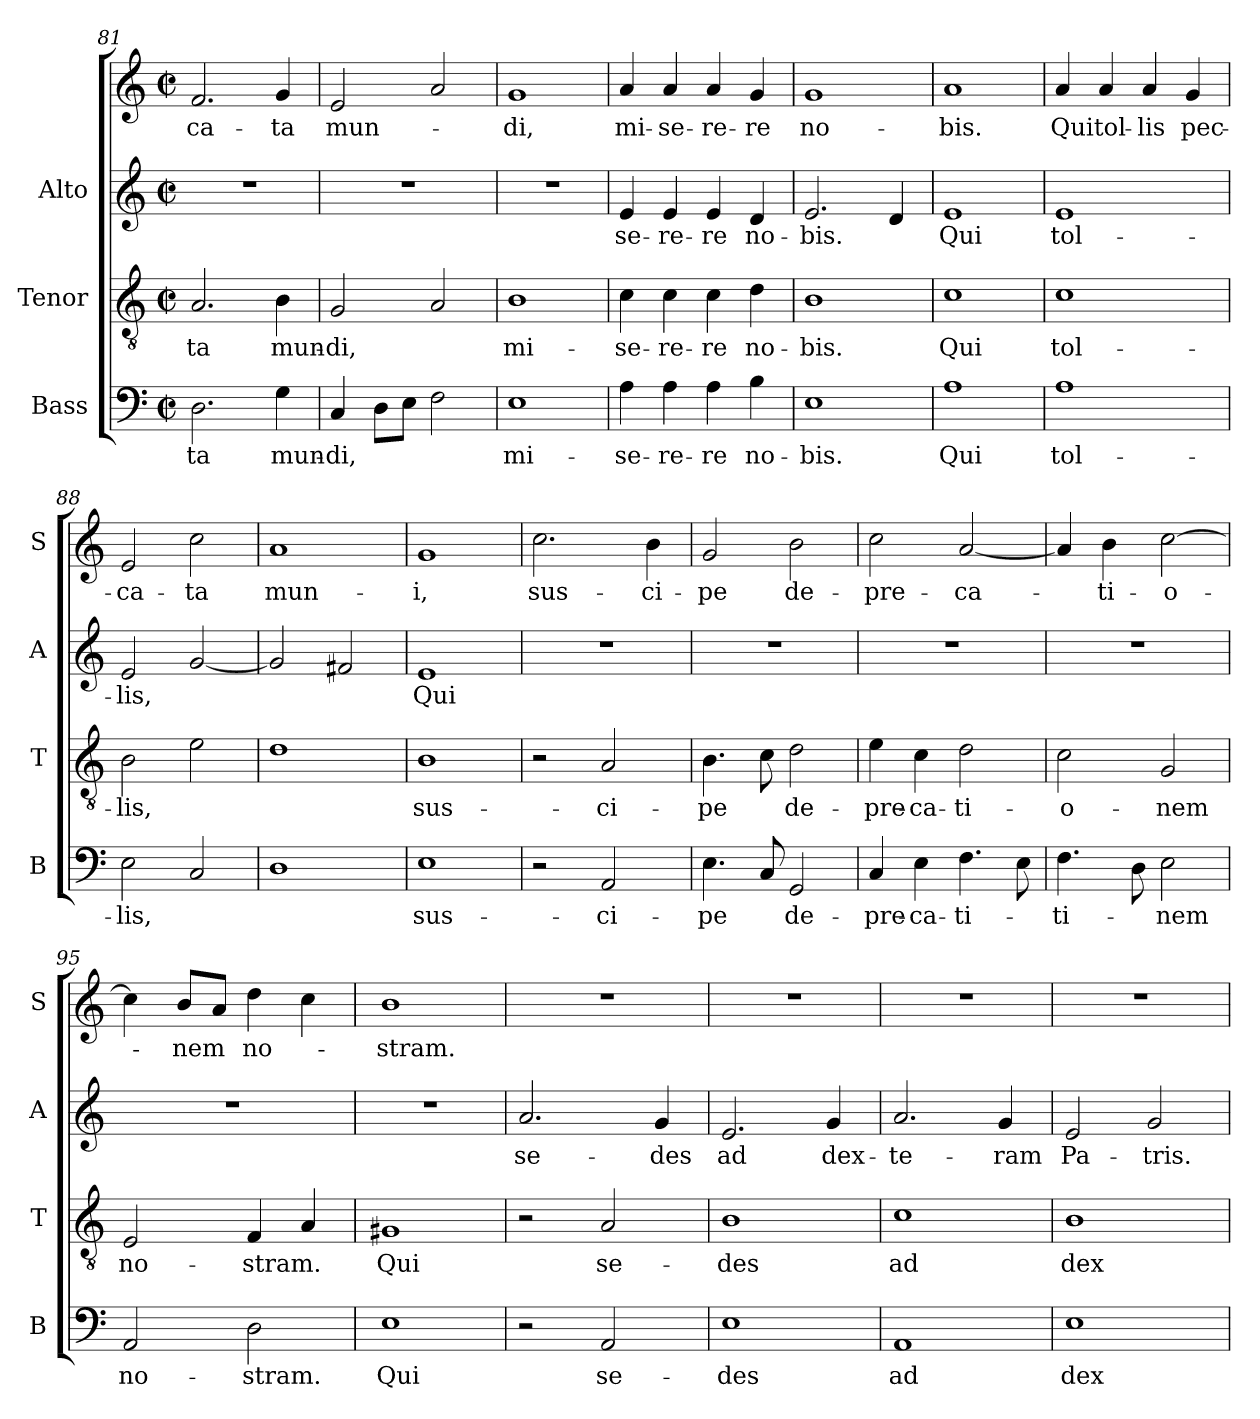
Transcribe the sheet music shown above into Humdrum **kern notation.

**kern	**text	**kern	**text	**kern	**text	**kern	**text
*part4	*part4	*part3	*part3	*part2	*part2	*part1	*part1
*staff4	*staff4	*staff3	*staff3	*staff2	*staff2	*staff1	*staff1
*I"Bass	*	*I"Tenor	*	*I"Alto	*	*	*
*I'B	*	*I'T	*	*I'A	*	*I'S	*
*clefF4	*	*clefGv2	*	*clefG2	*	*clefG2	*
*k[]	*	*k[]	*	*k[]	*	*k[]	*
*C:	*	*C:	*	*C:	*	*C:	*
*M2/2	*	*M2/2	*	*M2/2	*	*M2/2	*
*met(c|)	*	*met(c|)	*	*met(c|)	*	*met(c|)	*
=81	=81	=81	=81	=81	=81	=81	=81
2.D\	-ta	2.A/	-ta	1r	.	2.f/	-ca-
4G\	mun-	4B\	mun-	.	.	4g/	-ta
=82	=82	=82	=82	=82	=82	=82	=82
4C/	-di,	2G/	-di,	1r	.	2e/	mun-
8D\L	.	.	.	.	.	.	.
8E\J	.	.	.	.	.	.	.
2F\	.	2A/	.	.	.	2a/	.
=83	=83	=83	=83	=83	=83	=83	=83
1E	mi-	1B	mi-	1r	.	1g	-di,
=84	=84	=84	=84	=84	=84	=84	=84
4A\	-se-	4c\	-se-	4e/	-se-	4a/	mi-
4A\	-re-	4c\	-re-	4e/	-re-	4a/	-se-
4A\	-re	4c\	-re	4e/	-re	4a/	-re-
4B\	no-	4d\	no-	4d/	no-	4g/	-re
=85	=85	=85	=85	=85	=85	=85	=85
1E	-bis.	1B	-bis.	2.e/	-bis.	1g	no-
.	.	.	.	4d/	.	.	.
!!LO:LB:g=z
=86	=86	=86	=86	=86	=86	=86	=86
1A	Qui	1c	Qui	1e	Qui	1a	-bis.
=87	=87	=87	=87	=87	=87	=87	=87
1A	tol-	1c	tol-	1e	tol-	4a/	Qui
.	.	.	.	.	.	4a/	tol-
.	.	.	.	.	.	4a/	-lis
.	.	.	.	.	.	4g/	pec-
=88	=88	=88	=88	=88	=88	=88	=88
2E\	-lis,	2B\	-lis,	2e/	-lis,	2e/	-ca-
2C/	.	2e\	.	[2g/	.	2cc\	-ta
=89	=89	=89	=89	=89	=89	=89	=89
1D	.	1d	.	2g/]	.	1a	mun-
.	.	.	.	2f#X/	.	.	.
=90	=90	=90	=90	=90	=90	=90	=90
1E	sus-	1B	sus-	1e	Qui	1g	-i,
=91	=91	=91	=91	=91	=91	=91	=91
2r	.	2r	.	1r	.	2.cc\	sus-
2AA/	-ci-	2A/	-ci-	.	.	.	.
.	.	.	.	.	.	4b\	-ci-
!!LO:PB:g=z
=92	=92	=92	=92	=92	=92	=92	=92
4.E\	-pe	4.B\	-pe	1r	.	2g/	-pe
8C/	.	8c\	.	.	.	.	.
2GG/	de-	2d\	de-	.	.	2b\	de-
=93	=93	=93	=93	=93	=93	=93	=93
4C/	-pre-	4e\	-pre-	1r	.	2cc\	-pre-
4E\	-ca-	4c\	-ca-	.	.	.	.
4.F\	-ti-	2d\	-ti-	.	.	[2a/	-ca-
8E\	.	.	.	.	.	.	.
=94	=94	=94	=94	=94	=94	=94	=94
4.F\	-ti-	2c\	-o-	1r	.	4a/]	.
.	.	.	.	.	.	4b\	-ti-
8D\	.	.	.	.	.	.	.
2E\	-nem	2G/	-nem	.	.	[2cc\	-o-
=95	=95	=95	=95	=95	=95	=95	=95
2AA/	no-	2E/	no-	1r	.	4cc\]	.
.	.	.	.	.	.	8b/L	-nem
.	.	.	.	.	.	8a/J	.
2D\	-stram.	4F/	-stram.	.	.	4dd\	no-
.	.	4A/	.	.	.	4cc\	.
=96	=96	=96	=96	=96	=96	=96	=96
1E	Qui	1G#X	Qui	1r	.	1b	-stram.
=97	=97	=97	=97	=97	=97	=97	=97
2r	.	2r	.	2.a/	se-	1r	.
2AA/	se-	2A/	se-	.	.	.	.
.	.	.	.	4g/	-des	.	.
!!LO:LB:g=z
=98	=98	=98	=98	=98	=98	=98	=98
1E	-des	1B	-des	2.e/	ad	1r	.
.	.	.	.	4g/	dex-	.	.
=99	=99	=99	=99	=99	=99	=99	=99
1AA	ad	1c	ad	2.a/	-te-	1r	.
.	.	.	.	4g/	-ram	.	.
=100	=100	=100	=100	=100	=100	=100	=100
1E	dex-	1B	dex-	2e/	Pa-	1r	.
.	.	.	.	2g/	-tris.	.	.
=	=	=	=	=	=	=	=
*-	*-	*-	*-	*-	*-	*-	*-
